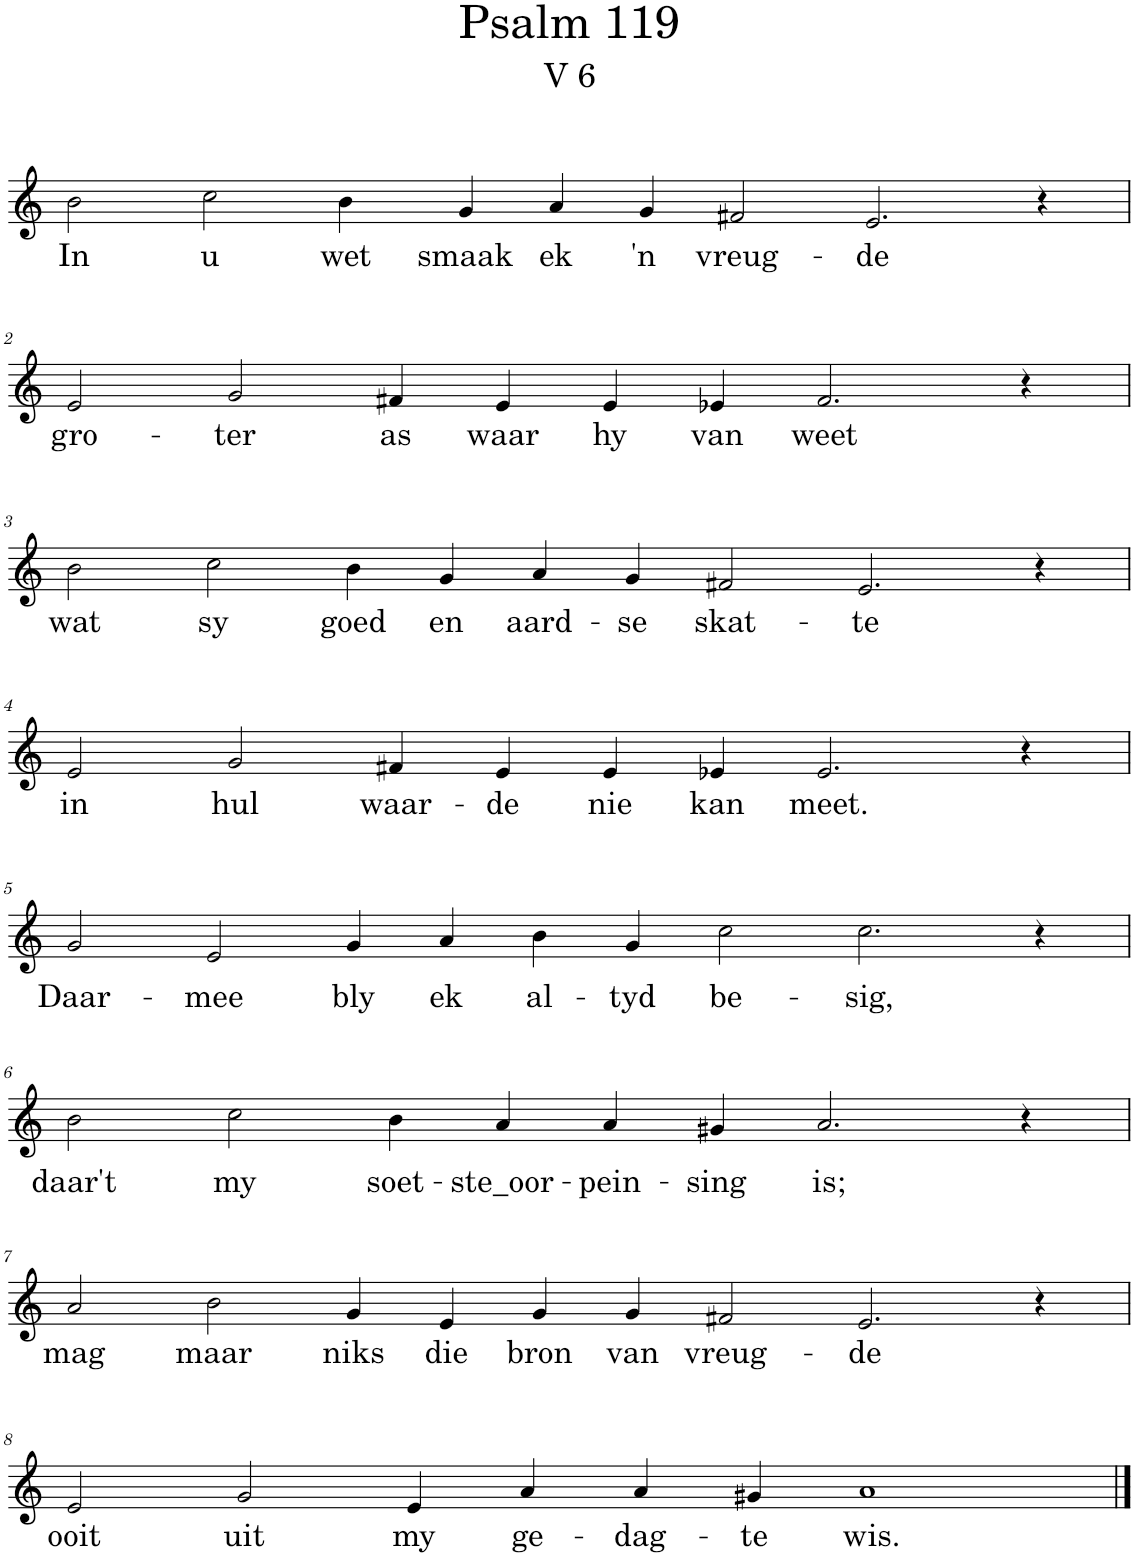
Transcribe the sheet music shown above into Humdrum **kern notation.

**kern	**text
*part1	*part1
*staff1	*staff1
*I"Pipe Organ	*
*I'Org.	*
*clefG2	*
*k[]	*
*M14/4	*
=1	=1
!	!LO:LY:b
2b\	In
!	!LO:LY:b
2cc\	u
!	!LO:LY:b
4b\	wet
!	!LO:LY:b
4g/	smaak
!	!LO:LY:b
4a/	ek
!	!LO:LY:b
4g/	'n
!	!LO:LY:b
2f#X/	vreug-
!	!LO:LY:b
2.e/	-de
4r	.
!!LO:LB:g=z
=2	=2
*M12/4	*
!	!LO:LY:b
2e/	gro-
!	!LO:LY:b
2g/	-ter
!	!LO:LY:b
4f#X/	as
!	!LO:LY:b
4e/	waar
!	!LO:LY:b
4e/	hy
!	!LO:LY:b
4e-X/	van
!	!LO:LY:b
2.f#/	weet
4r	.
!!LO:LB:g=z
=3	=3
*M14/4	*
!	!LO:LY:b
2b\	wat
!	!LO:LY:b
2cc\	sy
!	!LO:LY:b
4b\	goed
!	!LO:LY:b
4g/	en
!	!LO:LY:b
4a/	aard-
!	!LO:LY:b
4g/	-se
!	!LO:LY:b
2f#X/	skat-
!	!LO:LY:b
2.e/	-te
4r	.
!!LO:LB:g=z
=4	=4
*M12/4	*
!	!LO:LY:b
2e/	in
!	!LO:LY:b
2g/	hul
!	!LO:LY:b
4f#X/	waar-
!	!LO:LY:b
4e/	-de
!	!LO:LY:b
4e/	nie
!	!LO:LY:b
4e-X/	kan
!	!LO:LY:b
2.e-/	meet.
4r	.
!!LO:LB:g=z
=5	=5
*M14/4	*
!	!LO:LY:b
2g/	Daar-
!	!LO:LY:b
2e/	-mee
!	!LO:LY:b
4g/	bly
!	!LO:LY:b
4a/	ek
!	!LO:LY:b
4b\	al-
!	!LO:LY:b
4g/	-tyd
!	!LO:LY:b
2cc\	be-
!	!LO:LY:b
2.cc\	-sig,
4r	.
!!LO:LB:g=z
=6	=6
*M12/4	*
!	!LO:LY:b
2b\	daar't
!	!LO:LY:b
2cc\	my
!	!LO:LY:b
4b\	soet-
!	!LO:LY:b
4a/	-ste_oor-
!	!LO:LY:b
4a/	-pein-
!	!LO:LY:b
4g#X/	-sing
!	!LO:LY:b
2.a/	is;
4r	.
!!LO:LB:g=z
=7	=7
*M14/4	*
!	!LO:LY:b
2a/	mag
!	!LO:LY:b
2b\	maar
!	!LO:LY:b
4g/	niks
!	!LO:LY:b
4e/	die
!	!LO:LY:b
4g/	bron
!	!LO:LY:b
4g/	van
!	!LO:LY:b
2f#X/	vreug-
!	!LO:LY:b
2.e/	-de
4r	.
!!LO:LB:g=z
=8	=8
!	!LO:LY:b
2e/	ooit
!	!LO:LY:b
2g/	uit
!	!LO:LY:b
4e/	my
!	!LO:LY:b
4a/	ge-
!	!LO:LY:b
4a/	-dag-
!	!LO:LY:b
4g#X/	-te
!	!LO:LY:b
1a	wis.
==	==
*-	*-
